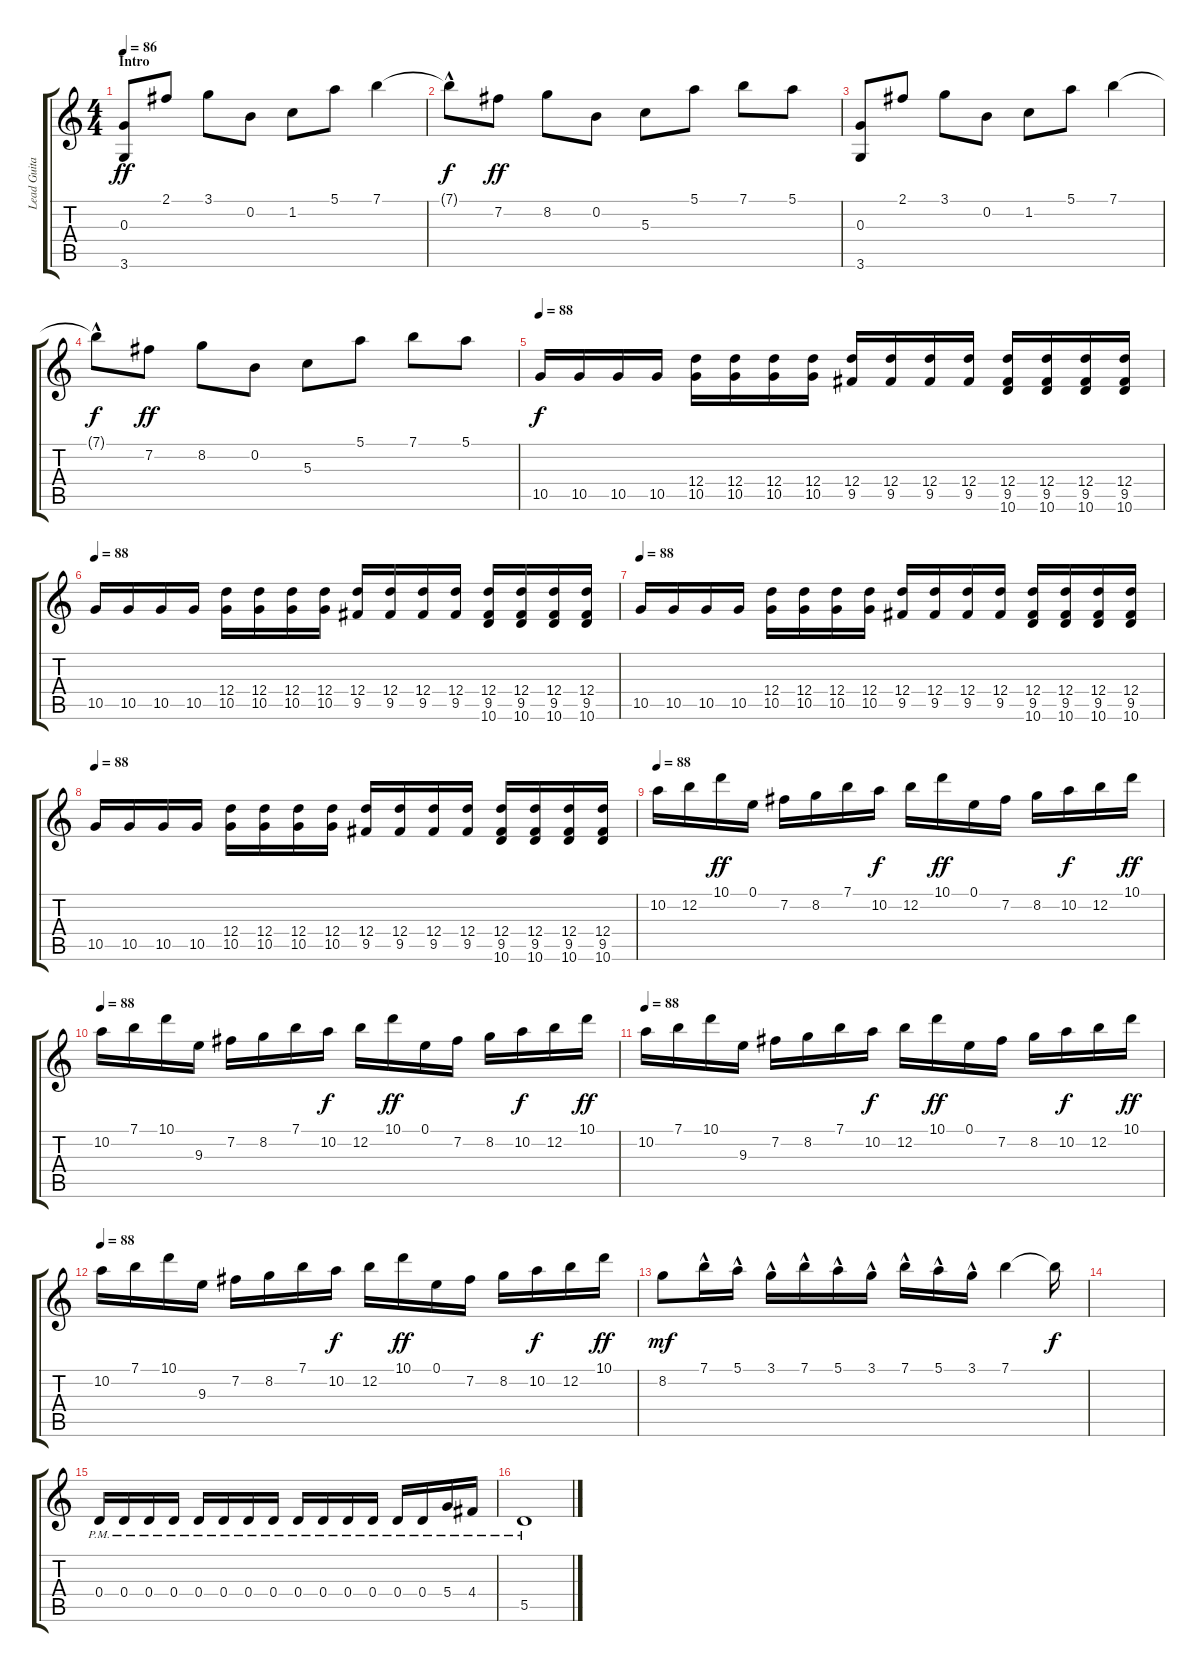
\track ("Lead Guitar" "Lead Guita") {instrument electricguitarclean}
\staff {score tabs}
\tuning (E4 B3 G3 D3 A2 E2) {hide}
\ts (4 4)
\section ("" "Intro")
\tempo 86
\clef g2
\ks c
(0.3 3.6).8{dy ff instrument electricguitarclean} 2.1.8 3.1.8 0.2.8 1.2.8 5.1.8 7.1.4 |
7.1{hac t}.8{dy f} 7.2.8{dy ff} 8.2.8 0.2.8 5.3.8 5.1.8 7.1.8 5.1.8 |
(0.3 3.6).8 2.1.8 3.1.8 0.2.8 1.2.8 5.1.8 7.1.4 |
7.1{hac t}.8{dy f} 7.2.8{dy ff} 8.2.8 0.2.8 5.3.8 5.1.8 7.1.8 5.1.8 |
\tempo 88
10.5.16{dy f volume 7} 10.5.16 10.5.16 10.5.16 (12.4 10.5).16 (12.4 10.5).16 (12.4 10.5).16 (12.4 10.5).16 (12.4 9.5).16 (12.4 9.5).16 (12.4 9.5).16 (12.4 9.5).16 (12.4 9.5 10.6).16 (12.4 9.5 10.6).16 (12.4 9.5 10.6).16 (12.4 9.5 10.6).16 |
\tempo 88
10.5.16 10.5.16 10.5.16 10.5.16 (12.4 10.5).16 (12.4 10.5).16 (12.4 10.5).16 (12.4 10.5).16 (12.4 9.5).16 (12.4 9.5).16 (12.4 9.5).16 (12.4 9.5).16 (12.4 9.5 10.6).16 (12.4 9.5 10.6).16 (12.4 9.5 10.6).16 (12.4 9.5 10.6).16 |
\tempo 88
10.5.16 10.5.16 10.5.16 10.5.16 (12.4 10.5).16 (12.4 10.5).16 (12.4 10.5).16 (12.4 10.5).16 (12.4 9.5).16 (12.4 9.5).16 (12.4 9.5).16 (12.4 9.5).16 (12.4 9.5 10.6).16 (12.4 9.5 10.6).16 (12.4 9.5 10.6).16 (12.4 9.5 10.6).16 |
\tempo 88
10.5.16 10.5.16 10.5.16 10.5.16 (12.4 10.5).16 (12.4 10.5).16 (12.4 10.5).16 (12.4 10.5).16 (12.4 9.5).16 (12.4 9.5).16 (12.4 9.5).16 (12.4 9.5).16 (12.4 9.5 10.6).16 (12.4 9.5 10.6).16 (12.4 9.5 10.6).16 (12.4 9.5 10.6).16 |
\tempo 88
10.2.16{volume 13} 12.2.16 10.1.16{dy ff} 0.1.16 7.2.16 8.2.16 7.1.16 10.2.16{dy f} 12.2.16 10.1.16{dy ff} 0.1.16 7.2.16 8.2.16 10.2.16{dy f} 12.2.16 10.1.16{dy ff} |
\tempo 88
10.2.16 7.1.16 10.1.16 9.3.16 7.2.16 8.2.16 7.1.16 10.2.16{dy f} 12.2.16 10.1.16{dy ff} 0.1.16 7.2.16 8.2.16 10.2.16{dy f} 12.2.16 10.1.16{dy ff} |
\tempo 88
10.2.16 7.1.16 10.1.16 9.3.16 7.2.16 8.2.16 7.1.16 10.2.16{dy f} 12.2.16 10.1.16{dy ff} 0.1.16 7.2.16 8.2.16 10.2.16{dy f} 12.2.16 10.1.16{dy ff} |
\tempo 88
10.2.16 7.1.16 10.1.16 9.3.16 7.2.16 8.2.16 7.1.16 10.2.16{dy f} 12.2.16 10.1.16{dy ff} 0.1.16 7.2.16 8.2.16 10.2.16{dy f} 12.2.16 10.1.16{dy ff} |
8.2.8{dy mf} 7.1{hac}.16 5.1{hac}.16 3.1{hac}.16 7.1{hac}.16 5.1{hac}.16 3.1{hac}.16 7.1{hac}.16 5.1{hac}.16 3.1{hac}.16 7.1.4 7.1{t}.16{dy f} |
|
0.4{pm}.16 0.4{pm}.16 0.4{pm}.16 0.4{pm}.16 0.4{pm}.16 0.4{pm}.16 0.4{pm}.16 0.4{pm}.16 0.4{pm}.16 0.4{pm}.16 0.4{pm}.16 0.4{pm}.16 0.4{pm}.16 0.4{pm}.16 5.4{pm}.16 4.4{pm}.16 |
5.5{pm}.1
